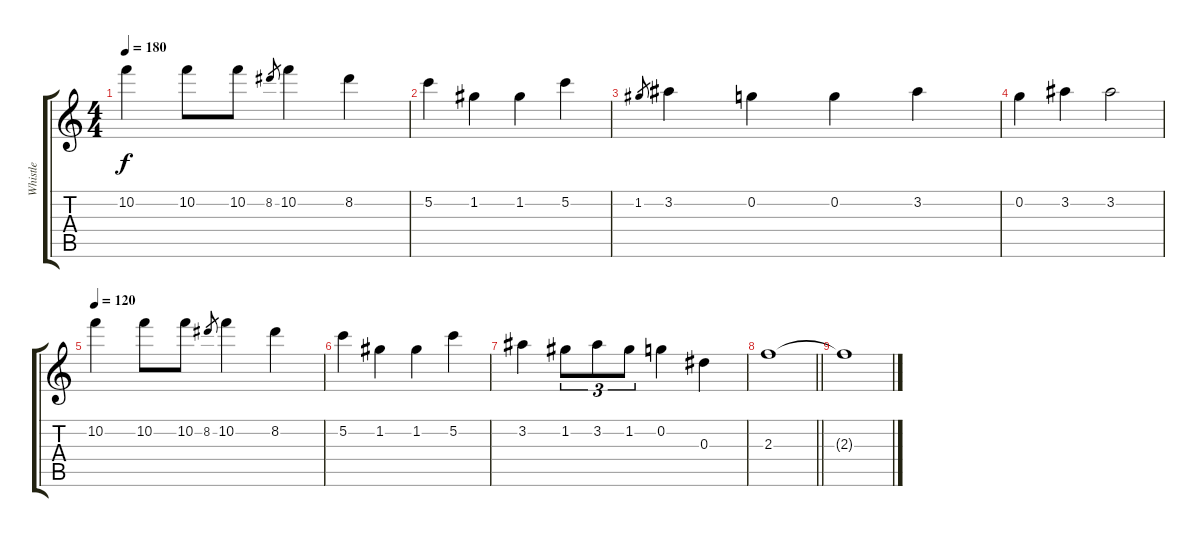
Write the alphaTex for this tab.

\track ("Whistle" "Whistle") {instrument panflute}
\staff {score tabs}
\tuning (C6 G5 Eb5 Bb4 F4 C4) {hide}
\ts (4 4)
\tempo 180
\clef g2
\ks c
10.2.4{dy f} 10.2.8 10.2.8 8.2.8{gr} 10.2.4 8.2.4 |
5.2.4 1.2.4 1.2.4 5.2.4 |
1.2.8{gr} 3.2.4 0.2.4 0.2.4 3.2.4 |
0.2.4 3.2.4 3.2.2 |
\tempo 120
10.2.4 10.2.8 10.2.8 8.2.8{gr} 10.2.4 8.2.4 |
5.2.4 1.2.4 1.2.4 5.2.4 |
3.2.4 1.2.8{tu (3 2)} 3.2.8{tu (3 2)} 1.2.8{tu (3 2)} 0.2.4 0.3.4 |
\barLineRight lightlight
2.3.1 |
2.3{t}.1
